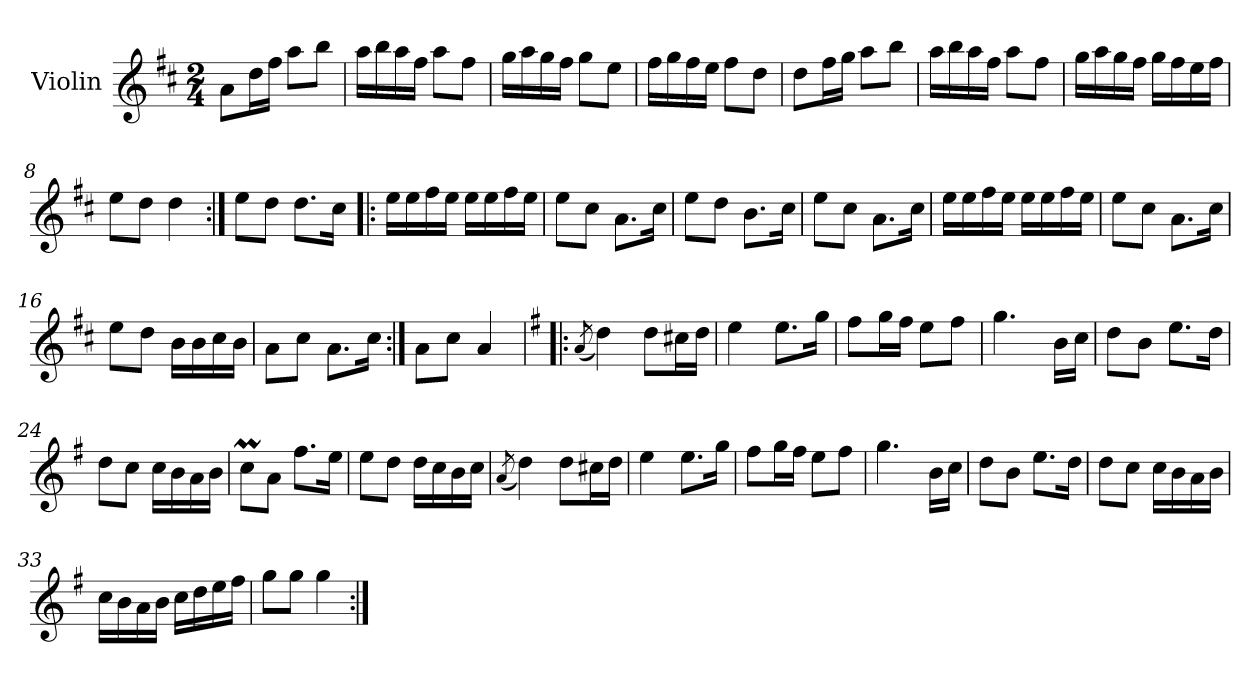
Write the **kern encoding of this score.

**kern
*part1
*staff1
*I"Violin
*I'Vln.
*clefG2
*k[f#c#]
*M2/4
=1
8a\L
16dd\L
16ff#\JJ
8aa\L
8bb\J
=2
16aa\LL
16bb\
16aa\
16ff#\JJ
8aa\L
8ff#\J
=3
16gg\LL
16aa\
16gg\
16ff#\JJ
8gg\L
8ee\J
=4
16ff#\LL
16gg\
16ff#\
16ee\JJ
8ff#\L
8dd\J
!!LO:LB:g=z
=5
8dd\L
16ff#\L
16gg\JJ
8aa\L
8bb\J
=6
16aa\LL
16bb\
16aa\
16ff#\JJ
8aa\L
8ff#\J
=7
16gg\LL
16aa\
16gg\
16ff#\JJ
16gg\LL
16ff#\
16ee\
16ff#\JJ
=8
8ee\L
8dd\J
4dd\
=9:|!
8ee\L
8dd\J
8.dd\L
16cc#\Jk
!!LO:LB:g=z
=10!|:
16ee\LL
16ee\
16ff#\
16ee\JJ
16ee\LL
16ee\
16ff#\
16ee\JJ
=11
8ee\L
8cc#\J
8.a\L
16cc#\Jk
=12
8ee\L
8dd\J
8.b\L
16cc#\Jk
=13
8ee\L
8cc#\J
8.a\L
16cc#\Jk
!!LO:LB:g=z
=14
16ee\LL
16ee\
16ff#\
16ee\JJ
16ee\LL
16ee\
16ff#\
16ee\JJ
=15
8ee\L
8cc#\J
8.a\L
16cc#\Jk
=16
8ee\L
8dd\J
16b\LL
16b\
16cc#\
16b\JJ
=17
8a\L
8cc#\J
8.a\L
16cc#\Jk
=18:|!
8a\L
8cc#\J
4a/
!!LO:LB:g=z
=19!|:
*k[f#]
(8qa/
4dd\)
8dd\L
16cc#X\L
16dd\JJ
=20
4ee\
8.ee\L
16gg\Jk
=21
8ff#\L
16gg\L
16ff#\JJ
8ee\L
8ff#\J
=22
4.gg\
16b\LL
16cc\JJ
!!LO:LB:g=z
=23
8dd\L
8b\J
8.ee\L
16dd\Jk
=24
8dd\L
8cc\J
16cc\LL
16b\
16a\
16b\JJ
=25
8ccM\L
8a\J
8.ff#\L
16ee\Jk
=26
8ee\L
8dd\J
16dd\LL
16cc\
16b\
16cc\JJ
!!LO:LB:g=z
=27
(8qa/
4dd\)
8dd\L
16cc#X\L
16dd\JJ
=28
4ee\
8.ee\L
16gg\Jk
=29
8ff#\L
16gg\L
16ff#\JJ
8ee\L
8ff#\J
=30
4.gg\
16b\LL
16cc\JJ
!!LO:LB:g=z
=31
8dd\L
8b\J
8.ee\L
16dd\Jk
=32
8dd\L
8cc\J
16cc\LL
16b\
16a\
16b\JJ
=33
16cc\LL
16b\
16a\
16b\JJ
16cc\LL
16dd\
16ee\
16ff#\JJ
=34
8gg\L
8gg\J
4gg\
=:|!
*-
